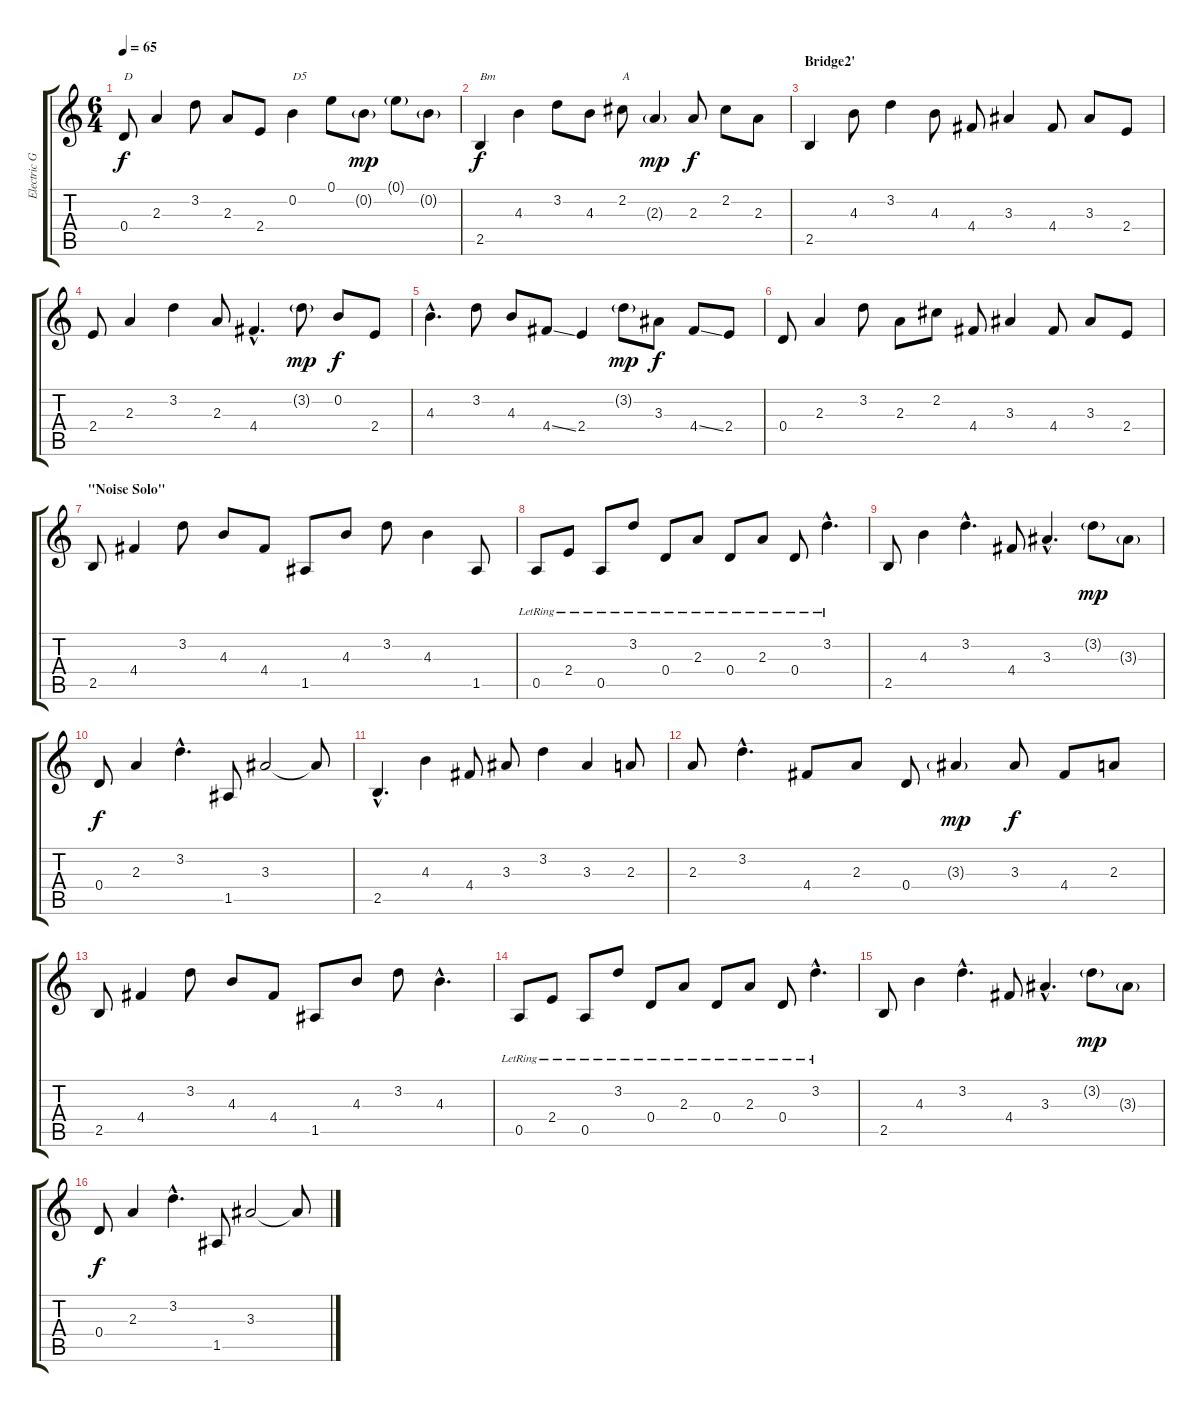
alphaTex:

\track ("Electric Guitar" "Electric G") {instrument electricguitarclean}
\staff {score tabs}
\tuning (E4 B3 G3 D3 A2 E2) {hide}
\ts (6 4)
\tempo 65
\clef g2
\ks c
0.4.8{txt "D" dy f} 2.3.4 3.2.8 2.3.8 2.4.8 0.2.4{txt "D5"} 0.1.8 0.2{g}.8{dy mp} 0.1{g}.8 0.2{g}.8 |
2.5.4{txt "Bm" dy f} 4.3.4 3.2.8 4.3.8 2.2.8{txt "A"} 2.3{g}.4{dy mp} 2.3.8{dy f} 2.2.8 2.3.8 |
\section ("" "Bridge2'")
2.5.4 4.3.8 3.2.4 4.3.8 4.4.8 3.3.4 4.4.8 3.3.8 2.4.8 |
2.4.8 2.3.4 3.2.4 2.3.8 4.4{hac}.4{d} 3.2{g}.8{dy mp} 0.2.8{dy f} 2.4.8 |
4.3{hac}.4{d} 3.2.8 4.3.8 4.4{ss}.8 2.4.4 3.2{g}.8{dy mp} 3.3.8{dy f} 4.4{ss}.8 2.4.8 |
0.4.8 2.3.4 3.2.8 2.3.8 2.2.8 4.4.8 3.3.4 4.4.8 3.3.8 2.4.8 |
\section ("" "\"Noise Solo\"")
2.5.8 4.4.4 3.2.8 4.3.8 4.4.8 1.5.8 4.3.8 3.2.8 4.3.4 1.5.8 |
0.5{lr}.8 2.4{lr}.8 0.5{lr}.8 3.2{lr}.8 0.4{lr}.8 2.3{lr}.8 0.4{lr}.8 2.3{lr}.8 0.4{lr}.8 3.2{hac lr}.4{d} |
2.5.8 4.3.4 3.2{hac}.4{d} 4.4.8 3.3{hac}.4{d} 3.2{g}.8{dy mp} 3.3{g}.8 |
0.4.8{dy f} 2.3.4 3.2{hac}.4{d} 1.5.8 3.3.2 3.3{t}.8 |
2.5{hac}.4{d} 4.3.4 4.4.8 3.3.8 3.2.4 3.3.4 2.3.8 |
2.3.8 3.2{hac}.4{d} 4.4.8 2.3.8 0.4.8 3.3{g}.4{dy mp} 3.3.8{dy f} 4.4.8 2.3.8 |
2.5.8 4.4.4 3.2.8 4.3.8 4.4.8 1.5.8 4.3.8 3.2.8 4.3{hac}.4{d} |
0.5{lr}.8 2.4{lr}.8 0.5{lr}.8 3.2{lr}.8 0.4{lr}.8 2.3{lr}.8 0.4{lr}.8 2.3{lr}.8 0.4{lr}.8 3.2{hac lr}.4{d} |
2.5.8 4.3.4 3.2{hac}.4{d} 4.4.8 3.3{hac}.4{d} 3.2{g}.8{dy mp} 3.3{g}.8 |
0.4.8{dy f} 2.3.4 3.2{hac}.4{d} 1.5.8 3.3.2 3.3{t}.8
